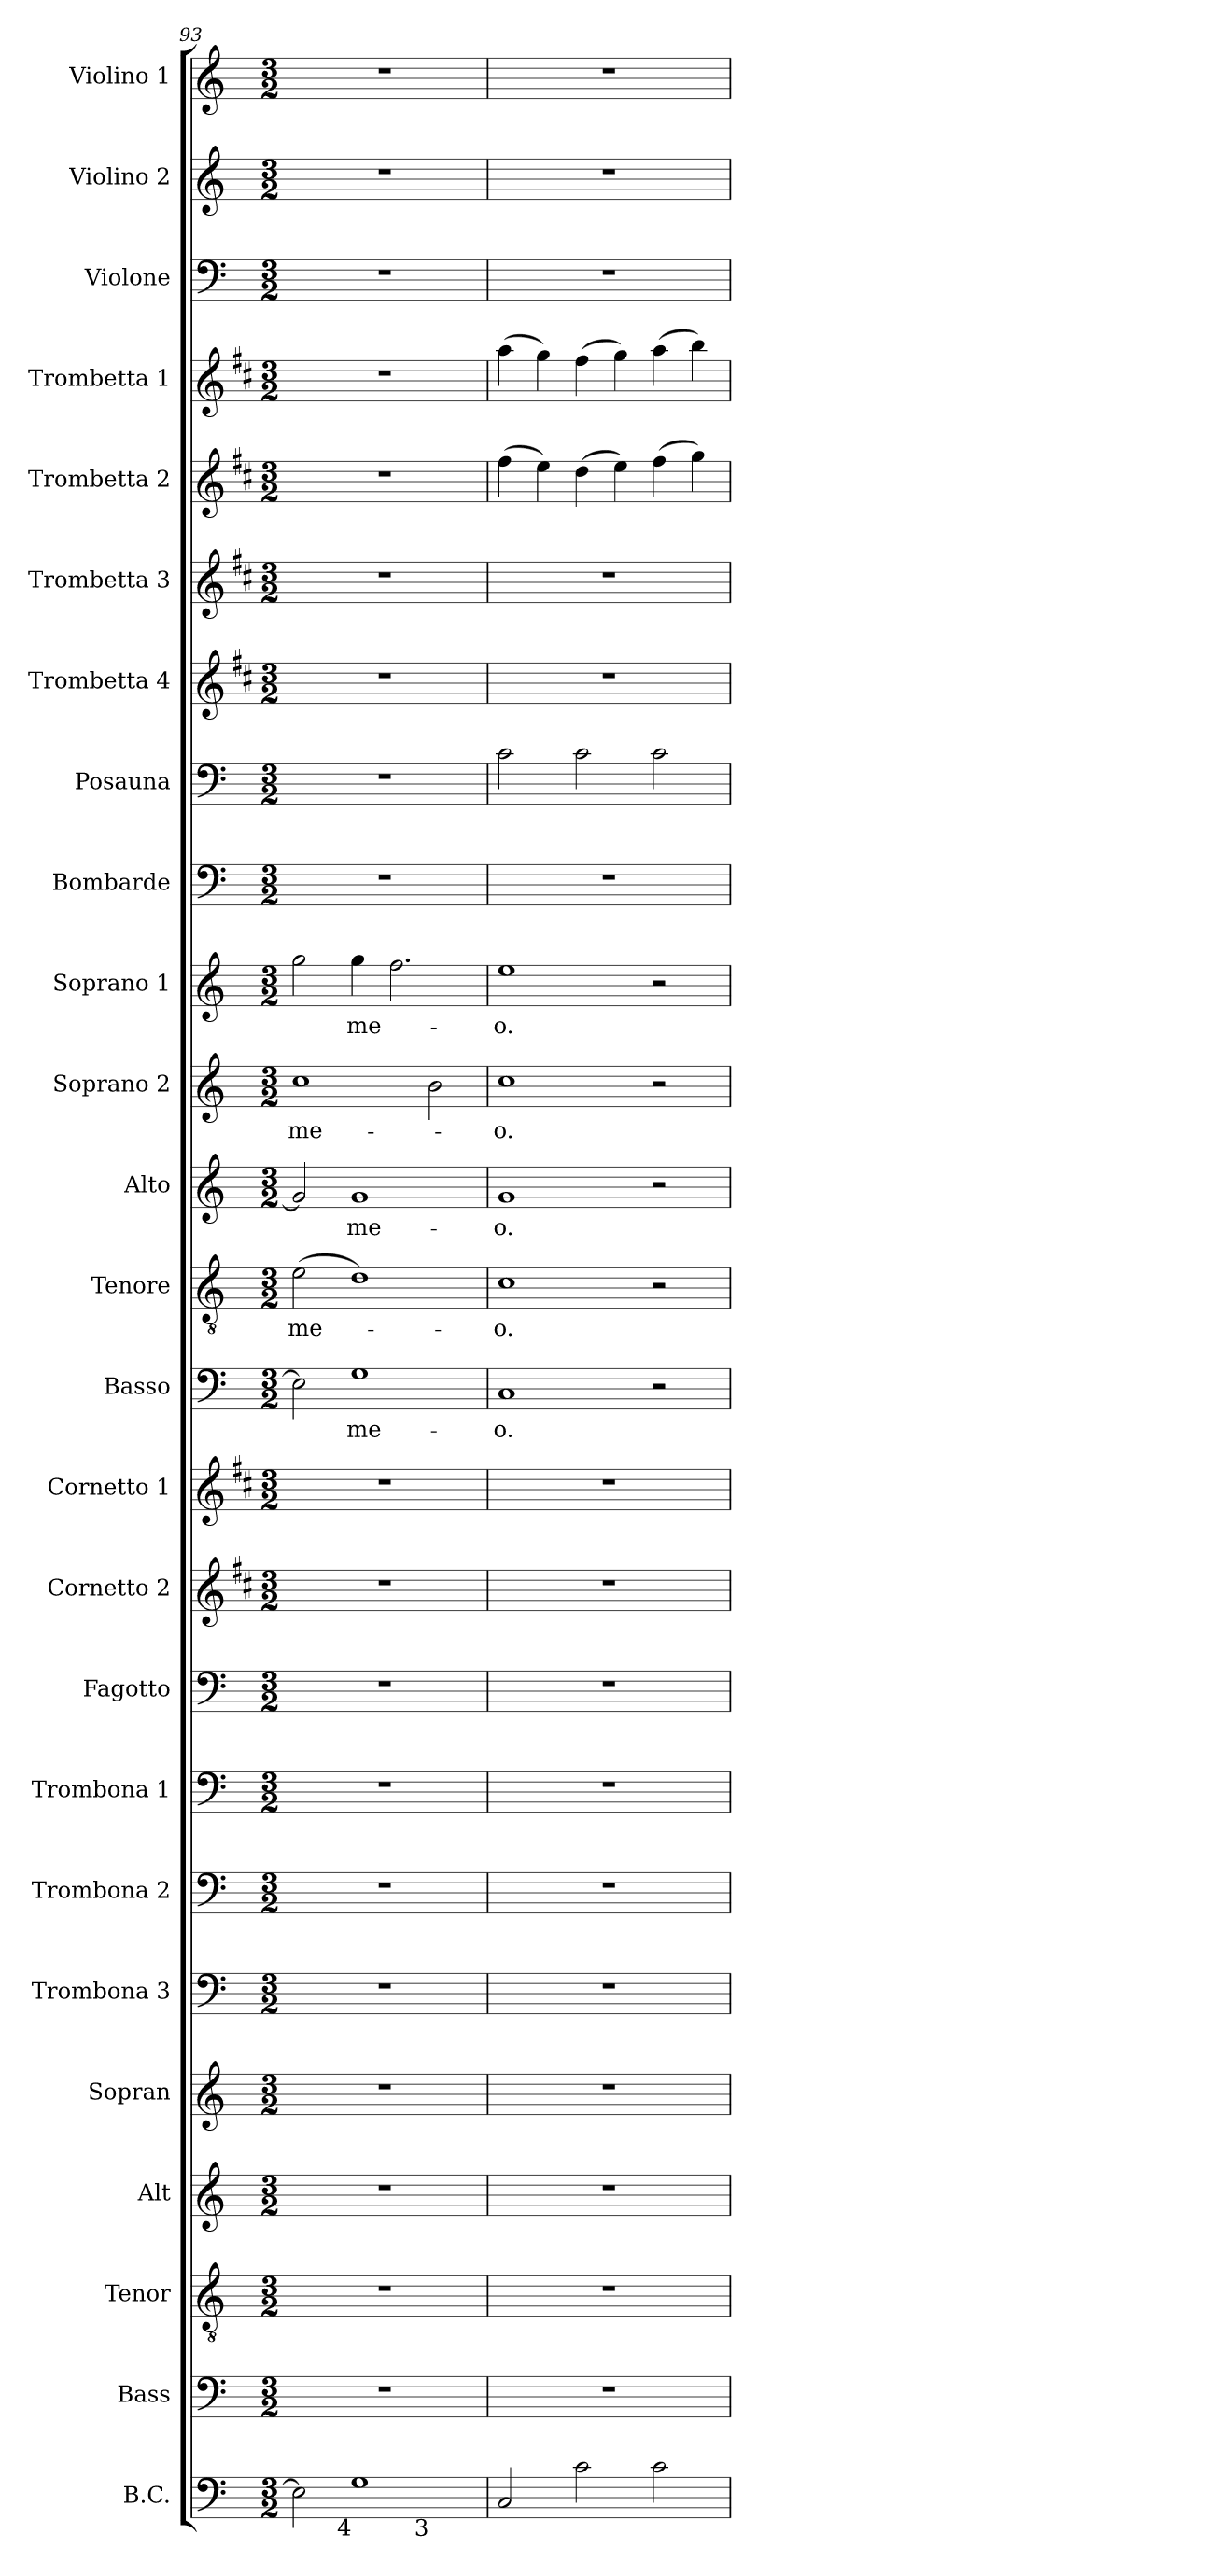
**kern	**kern	**kern	**kern	**kern	**kern	**kern	**kern	**kern	**kern	**kern	**kern	**text	**kern	**text	**kern	**text	**kern	**text	**kern	**text	**kern	**kern	**kern	**kern	**kern	**kern	**kern	**kern	**kern
*part25	*part24	*part23	*part22	*part21	*part20	*part19	*part18	*part17	*part16	*part15	*part14	*part14	*part13	*part13	*part12	*part12	*part11	*part11	*part10	*part10	*part9	*part8	*part7	*part6	*part5	*part4	*part3	*part2	*part1
*staff25	*staff24	*staff23	*staff22	*staff21	*staff20	*staff19	*staff18	*staff17	*staff16	*staff15	*staff14	*staff14	*staff13	*staff13	*staff12	*staff12	*staff11	*staff11	*staff10	*staff10	*staff9	*staff8	*staff7	*staff6	*staff5	*staff4	*staff3	*staff2	*staff1
*I"B.C.	*I"Bass	*I"Tenor	*I"Alt	*I"Sopran	*I"Trombona 3	*I"Trombona 2	*I"Trombona 1	*I"Fagotto	*I"Cornetto 2	*I"Cornetto 1	*I"Basso	*	*I"Tenore	*	*I"Alto	*	*I"Soprano 2	*	*I"Soprano 1	*	*I"Bombarde	*I"Posauna	*I"Trombetta 4	*I"Trombetta 3	*I"Trombetta 2	*I"Trombetta 1	*I"Violone	*I"Violino 2	*I"Violino 1
*I'B.C.	*I'B.	*I'T.	*I'A.	*I'S.	*I'Tbn. 2	*I'Tbn. 2	*I'Tbn. 1	*I'Fag.	*I'Cor. 2	*I'Cor. 1	*I'B.	*	*I'T.	*	*I'A.	*	*I'S.	*	*I'S.	*	*	*	*	*	*	*	*	*I'Vl. 2	*I'Vl. 1
*clefF4	*clefF4	*clefGv2	*clefG2	*clefG2	*clefF4	*clefF4	*clefF4	*clefF4	*clefG2	*clefG2	*clefF4	*	*clefGv2	*	*clefG2	*	*clefG2	*	*clefG2	*	*clefF4	*clefF4	*clefG2	*clefG2	*clefG2	*clefG2	*clefF4	*clefG2	*clefG2
*	*	*ITrd7c12	*	*	*	*	*	*	*ITrd1c2	*ITrd1c2	*	*	*ITrd7c12	*	*	*	*	*	*	*	*	*	*ITrd1c2	*ITrd1c2	*ITrd1c2	*ITrd1c2	*	*	*
*k[]	*k[]	*k[]	*k[]	*k[]	*k[]	*k[]	*k[]	*k[]	*k[]	*k[]	*k[]	*	*k[]	*	*k[]	*	*k[]	*	*k[]	*	*k[]	*k[]	*k[]	*k[]	*k[]	*k[]	*k[]	*k[]	*k[]
*C:	*C:	*C:	*C:	*C:	*C:	*C:	*C:	*C:	*C:	*C:	*C:	*	*C:	*	*C:	*	*C:	*	*C:	*	*C:	*C:	*C:	*C:	*C:	*C:	*C:	*C:	*C:
*M3/2	*M3/2	*M3/2	*M3/2	*M3/2	*M3/2	*M3/2	*M3/2	*M3/2	*M3/2	*M3/2	*M3/2	*	*M3/2	*	*M3/2	*	*M3/2	*	*M3/2	*	*M3/2	*M3/2	*M3/2	*M3/2	*M3/2	*M3/2	*M3/2	*M3/2	*M3/2
=93	=93	=93	=93	=93	=93	=93	=93	=93	=93	=93	=93	=93	=93	=93	=93	=93	=93	=93	=93	=93	=93	=93	=93	=93	=93	=93	=93	=93	=93
!	!LO:N:vis=1	!LO:N:vis=1	!LO:N:vis=1	!LO:N:vis=1	!LO:N:vis=1	!LO:N:vis=1	!LO:N:vis=1	!LO:N:vis=1	!LO:N:vis=1	!LO:N:vis=1	!	!	!	!	!	!	!	!	!	!	!	!	!	!	!	!	!	!	!
!	!	!	!	!	!	!	!	!	!	!	!	!	!	!LO:LY:b:color=#000000	!	!	!	!	!	!	!	!	!	!	!	!	!	!	!
!	!	!	!	!	!	!	!	!	!	!	!	!	!	!	!	!	!	!LO:LY:b:color=#000000	!	!	!LO:N:vis=1	!LO:N:vis=1	!LO:N:vis=1	!LO:N:vis=1	!LO:N:vis=1	!LO:N:vis=1	!LO:N:vis=1	!LO:N:vis=1	!LO:N:vis=1
*^	*	*	*	*	*	*	*	*	*	*	*	*	*	*	*	*	*	*	*	*	*	*	*	*	*	*	*	*	*
2Ei\]	1ryy	1.r	1.r	1.r	1.r	1.r	1.r	1.r	1.r	1.r	1.r	2Ei\]	.	(2Ei\	me-	2gi/]	.	1cci	me-	2ggi\	.	1.r	1.r	1.r	1.r	1.r	1.r	1.r	1.r	1.r
!	!	!	!	!	!	!	!	!	!	!	!	!	!LO:LY:b:color=#000000	!	!	!	!	!	!	!	!	!	!	!	!	!	!	!	!	!
!	!	!	!	!	!	!	!	!	!	!	!	!	!	!	!	!	!LO:LY:b:color=#000000	!	!	!	!	!	!	!	!	!	!	!	!	!
!LO:TX:b:rj:t=4	!	!	!	!	!	!	!	!	!	!	!	!	!	!	!	!	!	!	!	!	!	!	!	!	!	!	!	!	!	!
!	!	!	!	!	!	!	!	!	!	!	!	!	!	!	!	!	!	!	!	!	!LO:LY:b:color=#000000	!	!	!	!	!	!	!	!	!
1Gi	.	.	.	.	.	.	.	.	.	.	.	1Gi	me-	1Di)	.	1gi	me-	.	.	4ggi\	me-	.	.	.	.	.	.	.	.	.
.	.	.	.	.	.	.	.	.	.	.	.	.	.	.	.	.	.	.	.	2.ffi\	.	.	.	.	.	.	.	.	.	.
!	!LO:TX:b:rj:t=3	!	!	!	!	!	!	!	!	!	!	!	!	!	!	!	!	!	!	!	!	!	!	!	!	!	!	!	!	!
.	2ryy	.	.	.	.	.	.	.	.	.	.	.	.	.	.	.	.	2bi\	.	.	.	.	.	.	.	.	.	.	.	.
=94	=94	=94	=94	=94	=94	=94	=94	=94	=94	=94	=94	=94	=94	=94	=94	=94	=94	=94	=94	=94	=94	=94	=94	=94	=94	=94	=94	=94	=94	=94
!	!	!LO:N:vis=1	!LO:N:vis=1	!LO:N:vis=1	!LO:N:vis=1	!LO:N:vis=1	!LO:N:vis=1	!LO:N:vis=1	!LO:N:vis=1	!LO:N:vis=1	!LO:N:vis=1	!	!	!	!	!	!	!	!	!	!	!	!	!	!	!	!	!	!	!
*v	*v	*	*	*	*	*	*	*	*	*	*	*	*	*	*	*	*	*	*	*	*	*	*	*	*	*	*	*	*	*
*^	*	*	*	*	*	*	*	*	*	*	*	*	*	*	*	*	*	*	*	*	*	*	*	*	*	*	*	*	*
!	!	!	!	!	!	!	!	!	!	!	!	!	!LO:LY:b:color=#000000	!	!	!	!	!	!	!	!	!	!	!	!	!	!	!	!	!
*v	*v	*	*	*	*	*	*	*	*	*	*	*	*	*	*	*	*	*	*	*	*	*	*	*	*	*	*	*	*	*
*^	*	*	*	*	*	*	*	*	*	*	*	*	*	*	*	*	*	*	*	*	*	*	*	*	*	*	*	*	*
!	!	!	!	!	!	!	!	!	!	!	!	!	!	!	!LO:LY:b:color=#000000	!	!	!	!	!	!	!	!	!	!	!	!	!	!	!
*v	*v	*	*	*	*	*	*	*	*	*	*	*	*	*	*	*	*	*	*	*	*	*	*	*	*	*	*	*	*	*
*^	*	*	*	*	*	*	*	*	*	*	*	*	*	*	*	*	*	*	*	*	*	*	*	*	*	*	*	*	*
!	!	!	!	!	!	!	!	!	!	!	!	!	!	!	!	!	!LO:LY:b:color=#000000	!	!	!	!	!	!	!	!	!	!	!	!	!
*v	*v	*	*	*	*	*	*	*	*	*	*	*	*	*	*	*	*	*	*	*	*	*	*	*	*	*	*	*	*	*
*^	*	*	*	*	*	*	*	*	*	*	*	*	*	*	*	*	*	*	*	*	*	*	*	*	*	*	*	*	*
!	!	!	!	!	!	!	!	!	!	!	!	!	!	!	!	!	!	!	!LO:LY:b:color=#000000	!	!	!	!	!	!	!	!	!	!	!
*v	*v	*	*	*	*	*	*	*	*	*	*	*	*	*	*	*	*	*	*	*	*	*	*	*	*	*	*	*	*	*
*^	*	*	*	*	*	*	*	*	*	*	*	*	*	*	*	*	*	*	*	*	*	*	*	*	*	*	*	*	*
!	!	!	!	!	!	!	!	!	!	!	!	!	!	!	!	!	!	!	!	!	!LO:LY:b:color=#000000	!LO:N:vis=1	!	!LO:N:vis=1	!LO:N:vis=1	!	!	!LO:N:vis=1	!LO:N:vis=1	!LO:N:vis=1
*v	*v	*	*	*	*	*	*	*	*	*	*	*	*	*	*	*	*	*	*	*	*	*	*	*	*	*	*	*	*	*
2Ci/	1.r	1.r	1.r	1.r	1.r	1.r	1.r	1.r	1.r	1.r	1Ci	-o.	1Ci	-o.	1gi	-o.	1cci	-o.	1eei	-o.	1.r	2ci\	1.r	1.r	(4eei\	(4ggi\	1.r	1.r	1.r
.	.	.	.	.	.	.	.	.	.	.	.	.	.	.	.	.	.	.	.	.	.	.	.	.	4ddi\)	4ffi\)	.	.	.
2ci\	.	.	.	.	.	.	.	.	.	.	.	.	.	.	.	.	.	.	.	.	.	2ci\	.	.	(4cci\	(4eei\	.	.	.
.	.	.	.	.	.	.	.	.	.	.	.	.	.	.	.	.	.	.	.	.	.	.	.	.	4ddi\)	4ffi\)	.	.	.
2ci\	.	.	.	.	.	.	.	.	.	.	2r	.	2r	.	2r	.	2r	.	2r	.	.	2ci\	.	.	(4eei\	(4ggi\	.	.	.
.	.	.	.	.	.	.	.	.	.	.	.	.	.	.	.	.	.	.	.	.	.	.	.	.	4ffi\)	4aai\)	.	.	.
=	=	=	=	=	=	=	=	=	=	=	=	=	=	=	=	=	=	=	=	=	=	=	=	=	=	=	=	=	=
*-	*-	*-	*-	*-	*-	*-	*-	*-	*-	*-	*-	*-	*-	*-	*-	*-	*-	*-	*-	*-	*-	*-	*-	*-	*-	*-	*-	*-	*-
